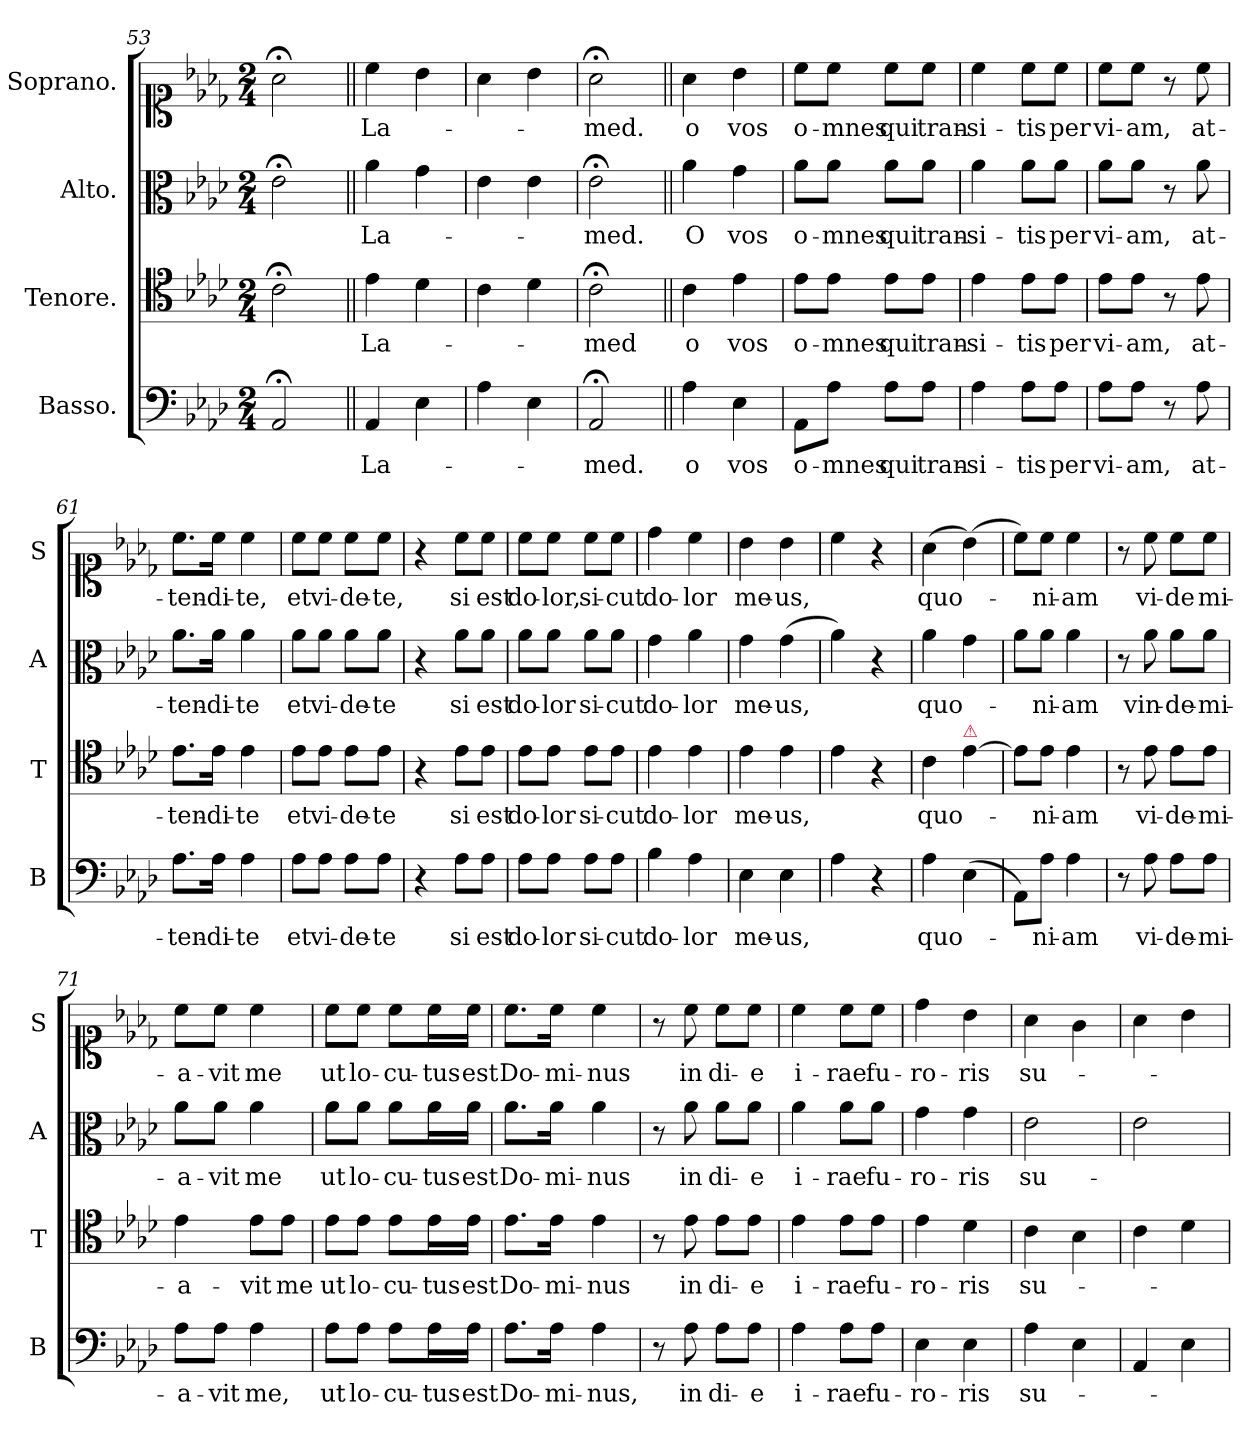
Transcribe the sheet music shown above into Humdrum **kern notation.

**kern	**text	**kern	**text	**kern	**text	**kern	**text
*part4	*part4	*part3	*part3	*part2	*part2	*part1	*part1
*staff4	*staff4	*staff3	*staff3	*staff2	*staff2	*staff1	*staff1
*I"Basso.	*	*I"Tenore.	*	*I"Alto.	*	*I"Soprano.	*
*I'B	*	*I'T	*	*I'A	*	*I'S	*
*clefF4	*	*clefC4	*	*clefC3	*	*clefC1	*
*k[b-e-a-d-]	*	*k[b-e-a-d-]	*	*k[b-e-a-d-]	*	*k[b-e-a-d-]	*
*A-:	*	*A-:	*	*A-:	*	*A-:	*
*M2/4	*	*M2/4	*	*M2/4	*	*M2/4	*
=53	=53	=53	=53	=53	=53	=53	=53
2AA-;</	.	2c;<\	.	2e-;<\	.	2a-;<\	.
=54||	=54||	=54||	=54||	=54||	=54||	=54||	=54||
4AA-/	La-	4e-\	La-	4a-\	La-	4cc\	La-
4E-\	.	4d-\	.	4g\	.	4b-\	.
=55	=55	=55	=55	=55	=55	=55	=55
4A-\	.	4c\	.	4e-\	.	4a-\	.
4E-\	.	4d-\	.	4e-\	.	4b-\	.
=56	=56	=56	=56	=56	=56	=56	=56
2AA-;</	-med.	2c;<\	-med	2e-;<\	-med.	2a-;<\	-med.
=57||	=57||	=57||	=57||	=57||	=57||	=57||	=57||
4A-\	o	4c\	o	4a-\	O	4a-\	o
4E-\	vos	4e-\	vos	4g\	vos	4b-\	vos
=58	=58	=58	=58	=58	=58	=58	=58
8AA-\L	o-	8e-\L	o-	8a-\L	o-	8cc\L	o-
8A-\J	-mnes	8e-\J	-mnes	8a-\J	-mnes	8cc\J	-mnes
8A-\L	qui	8e-\L	qui	8a-\L	qui	8cc\L	qui
8A-\J	tran-	8e-\J	tran-	8a-\J	tran-	8cc\J	tran-
=59	=59	=59	=59	=59	=59	=59	=59
4A-\	-si-	4e-\	-si-	4a-\	-si-	4cc\	-si-
8A-\L	-tis	8e-\L	-tis	8a-\L	-tis	8cc\L	-tis
8A-\J	per	8e-\J	per	8a-\J	per	8cc\J	per
=60	=60	=60	=60	=60	=60	=60	=60
8A-\L	vi-	8e-\L	vi-	8a-\L	vi-	8cc\L	vi-
8A-\J	-am,	8e-\J	-am,	8a-\J	-am,	8cc\J	-am,
8r	.	8r	.	8r	.	8r	.
8A-\	at-	8e-\	at-	8a-\	at-	8cc\	at-
=61	=61	=61	=61	=61	=61	=61	=61
8.A-\L	-ten-	8.e-\L	-ten-	8.a-\L	-ten-	8.cc\L	-ten-
16A-\Jk	-di-	16e-\Jk	-di-	16a-\Jk	-di-	16cc\Jk	-di-
4A-\	-te	4e-\	-te	4a-\	-te	4cc\	-te,
=62	=62	=62	=62	=62	=62	=62	=62
8A-\L	et	8e-\L	et	8a-\L	et	8cc\L	et
8A-\J	vi-	8e-\J	vi-	8a-\J	vi-	8cc\J	vi-
8A-\L	-de-	8e-\L	-de-	8a-\L	-de-	8cc\L	-de-
8A-\J	-te	8e-\J	-te	8a-\J	-te	8cc\J	-te,
=63	=63	=63	=63	=63	=63	=63	=63
4r	.	4r	.	4r	.	4r	.
8A-\L	si	8e-\L	si	8a-\L	si	8cc\L	si
8A-\J	est	8e-\J	est	8a-\J	est	8cc\J	est
=64	=64	=64	=64	=64	=64	=64	=64
8A-\L	do-	8e-\L	do-	8a-\L	do-	8cc\L	do-
8A-\J	-lor	8e-\J	-lor	8a-\J	-lor	8cc\J	-lor,
8A-\L	si-	8e-\L	si-	8a-\L	si-	8cc\L	si-
8A-\J	-cut	8e-\J	-cut	8a-\J	-cut	8cc\J	-cut
=65	=65	=65	=65	=65	=65	=65	=65
4B-\	do-	4e-\	do-	4g\	do-	4dd-\	do-
4A-\	-lor	4e-\	-lor	4a-\	-lor	4cc\	-lor
=66	=66	=66	=66	=66	=66	=66	=66
4E-\	me-	4e-\	me-	4g\	me-	4b-\	me-
4E-\	-us,	4e-\	-us,	(4g\	-us,	4b-\	-us,
=67	=67	=67	=67	=67	=67	=67	=67
4A-\	.	4e-\	.	4a-\)	.	4cc\	.
4r	.	4r	.	4r	.	4r	.
=68	=68	=68	=68	=68	=68	=68	=68
4A-\	quo-	4c\	quo-	4a-\	quo-	(4a-\	quo-
!	!	!LO:TX:a:color=crimson:t=⚠	!	!	!	!	!
(4E-\	.	[4e-\	.	4g\	.	(4b-\)	.
=69	=69	=69	=69	=69	=69	=69	=69
8AA-\L)	.	8e-!\L]	.	8a-\L	.	8cc\L)	.
8A-\J	-ni-	8e-\J	-ni-	8a-\J	-ni-	8cc\J	-ni-
4A-\	-am	4e-\	-am	4a-\	-am	4cc\	-am
=70	=70	=70	=70	=70	=70	=70	=70
8r	.	8r	.	8r	.	8r	.
8A-\	vi-	8e-\	vi-	8a-\	vin-	8cc\	vi-
8A-\L	-de-	8e-\L	-de-	8a-\L	-de-	8cc\L	-de
8A-\J	-mi-	8e-\J	-mi-	8a-\J	-mi-	8cc\J	mi-
=71	=71	=71	=71	=71	=71	=71	=71
8A-\L	-a-	4e-\	-a-	8a-\L	-a-	8cc\L	-a-
8A-\J	-vit	.	.	8a-\J	-vit	8cc\J	-vit
4A-\	me,	8e-\L	-vit	4a-\	me	4cc\	me
.	.	8e-\J	me	.	.	.	.
=72	=72	=72	=72	=72	=72	=72	=72
8A-\L	ut	8e-\L	ut	8a-\L	ut	8cc\L	ut
8A-\J	lo-	8e-\J	lo-	8a-\J	lo-	8cc\J	lo-
8A-\L	-cu-	8e-\L	-cu-	8a-\L	-cu-	8cc\L	-cu-
16A-\L	-tus	16e-\L	-tus	16a-\L	-tus	16cc\L	-tus
16A-\JJ	est	16e-\JJ	est	16a-\JJ	est	16cc\JJ	est
=73	=73	=73	=73	=73	=73	=73	=73
8.A-\L	Do-	8.e-\L	Do-	8.a-\L	Do-	8.cc\L	Do-
16A-\Jk	-mi-	16e-\Jk	-mi-	16a-\Jk	-mi-	16cc\Jk	-mi-
4A-\	-nus,	4e-\	-nus	4a-\	-nus	4cc\	-nus
=74	=74	=74	=74	=74	=74	=74	=74
8r	.	8r	.	8r	.	8r	.
8A-\	in	8e-\	in	8a-\	in	8cc\	in
8A-\L	di-	8e-\L	di-	8a-\L	di-	8cc\L	di-
8A-\J	-e	8e-\J	-e	8a-\J	-e	8cc\J	-e
=75	=75	=75	=75	=75	=75	=75	=75
4A-\	i-	4e-\	i-	4a-\	i-	4cc\	i-
8A-\L	-rae	8e-\L	-rae	8a-\L	-rae	8cc\L	-rae
8A-\J	fu-	8e-\J	fu-	8a-\J	fu-	8cc\J	fu-
=76	=76	=76	=76	=76	=76	=76	=76
4E-\	-ro-	4e-\	-ro-	4g\	-ro-	4dd-\	-ro-
4E-\	-ris	4d-\	-ris	4g\	-ris	4b-\	-ris
=77	=77	=77	=77	=77	=77	=77	=77
4A-\	su-	4c\	su-	2e-\	su-	4a-\	su-
4E-\	.	4B-\	.	.	.	4g\	.
=78	=78	=78	=78	=78	=78	=78	=78
4AA-/	.	4c\	.	2e-\	.	4a-\	.
4E-\	.	4d-\	.	.	.	4b-\	.
=	=	=	=	=	=	=	=
*-	*-	*-	*-	*-	*-	*-	*-
